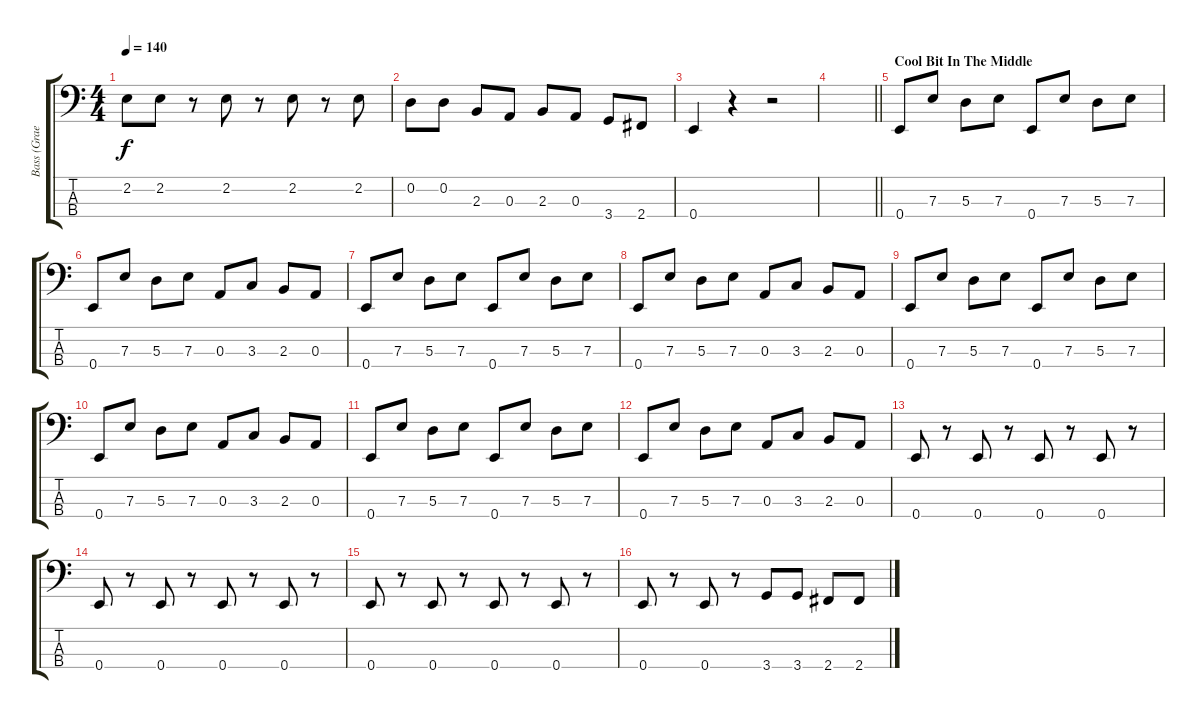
\track ("Bass (Graeme)" "Bass (Grae") {instrument electricbasspick}
\staff {score tabs}
\tuning (G2 D2 A1 E1) {hide}
\ts (4 4)
\tempo 140
\clef f4
\ks c
2.2.8{dy f} 2.2.8 r.8 2.2.8 r.8 2.2.8 r.8 2.2.8 |
0.2.8 0.2.8 2.3.8 0.3.8 2.3.8 0.3.8 3.4.8 2.4.8 |
0.4.4 r.4 r.2 |
\barLineRight lightlight
|
\section ("" "Cool Bit In The Middle")
0.4.8 7.3.8 5.3.8 7.3.8 0.4.8 7.3.8 5.3.8 7.3.8 |
0.4.8 7.3.8 5.3.8 7.3.8 0.3.8 3.3.8 2.3.8 0.3.8 |
0.4.8 7.3.8 5.3.8 7.3.8 0.4.8 7.3.8 5.3.8 7.3.8 |
0.4.8 7.3.8 5.3.8 7.3.8 0.3.8 3.3.8 2.3.8 0.3.8 |
0.4.8 7.3.8 5.3.8 7.3.8 0.4.8 7.3.8 5.3.8 7.3.8 |
0.4.8 7.3.8 5.3.8 7.3.8 0.3.8 3.3.8 2.3.8 0.3.8 |
0.4.8 7.3.8 5.3.8 7.3.8 0.4.8 7.3.8 5.3.8 7.3.8 |
0.4.8 7.3.8 5.3.8 7.3.8 0.3.8 3.3.8 2.3.8 0.3.8 |
0.4.8 r.8 0.4.8 r.8 0.4.8 r.8 0.4.8 r.8 |
0.4.8 r.8 0.4.8 r.8 0.4.8 r.8 0.4.8 r.8 |
0.4.8 r.8 0.4.8 r.8 0.4.8 r.8 0.4.8 r.8 |
0.4.8 r.8 0.4.8 r.8 3.4.8 3.4.8 2.4.8 2.4.8
